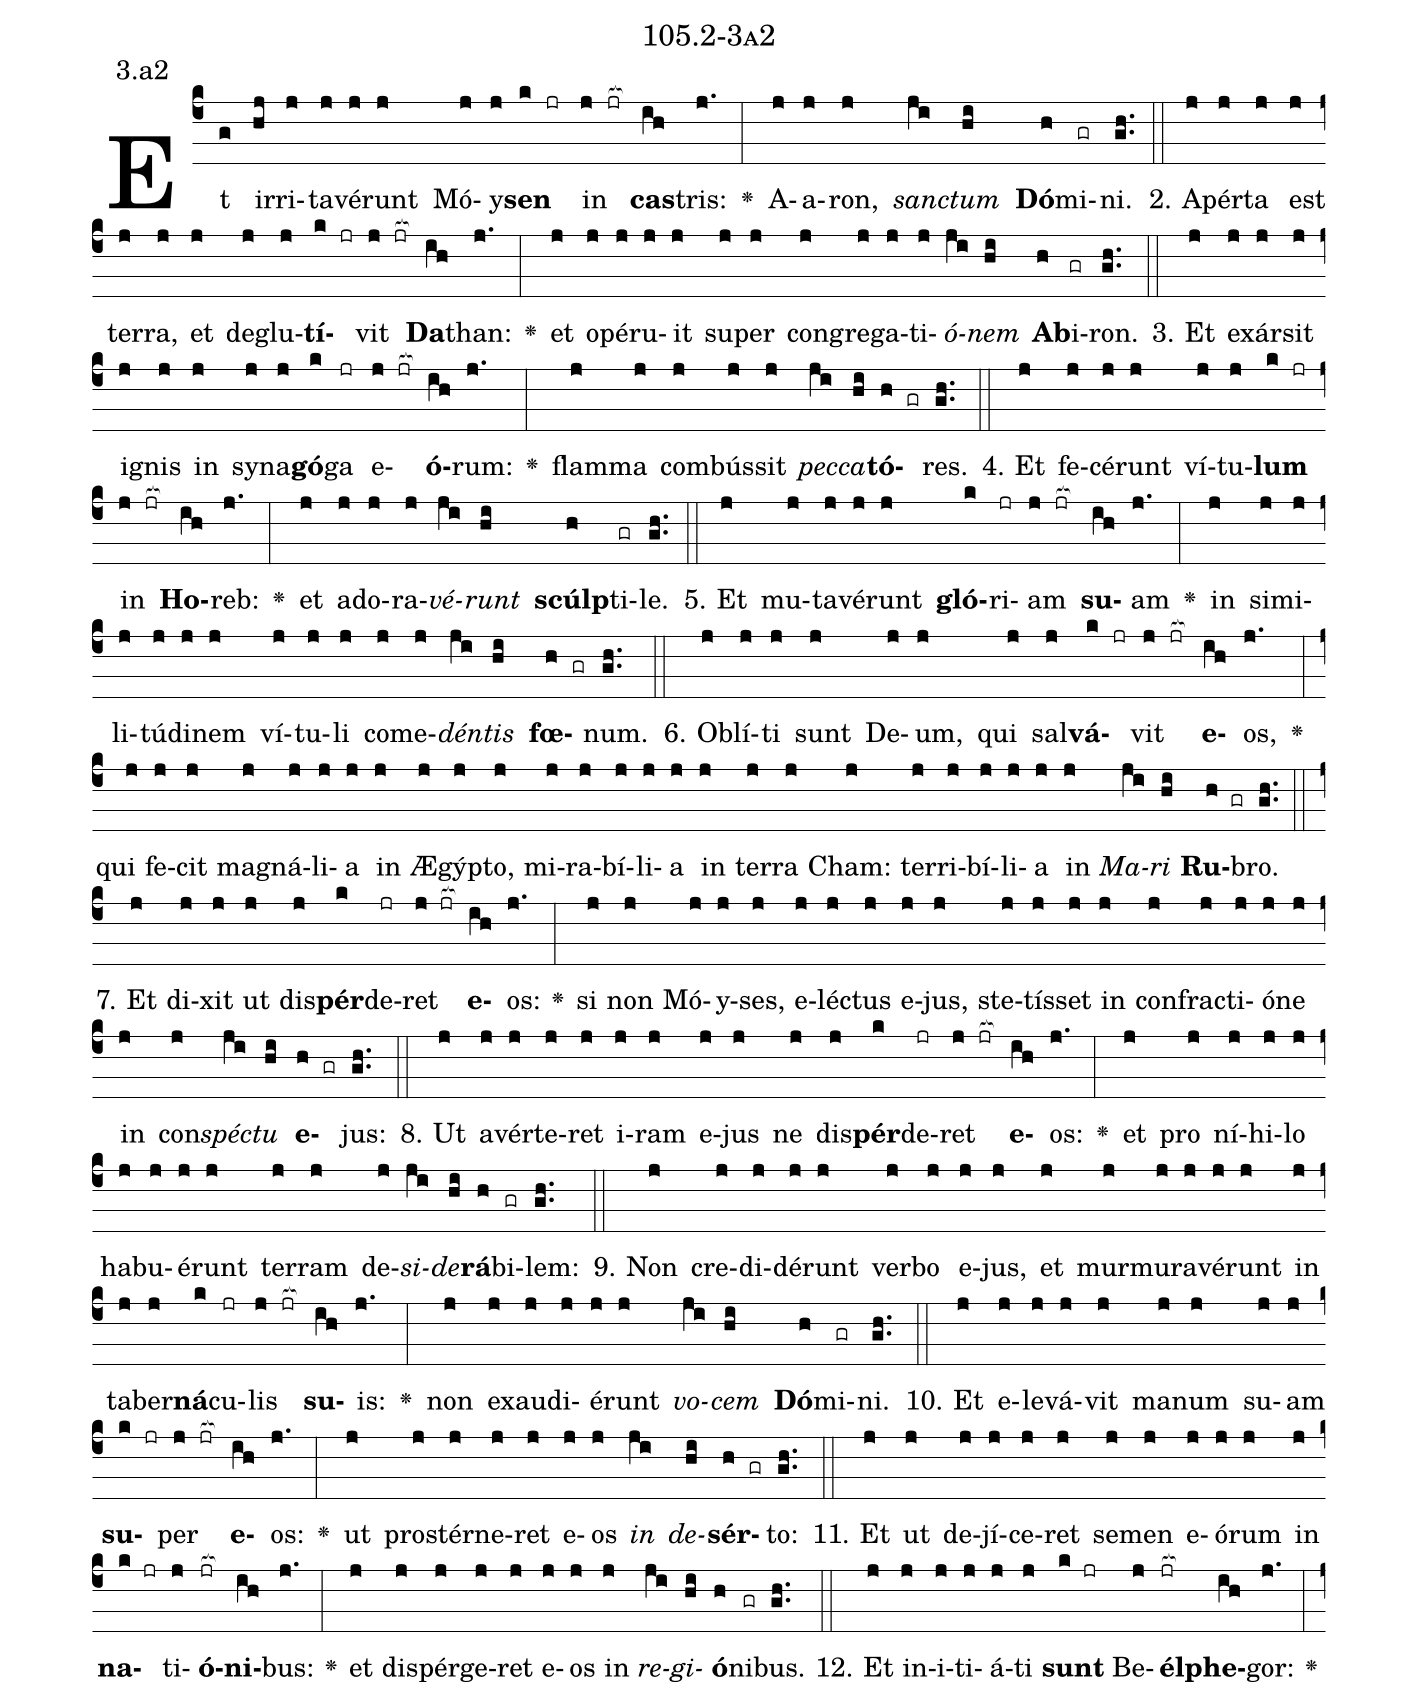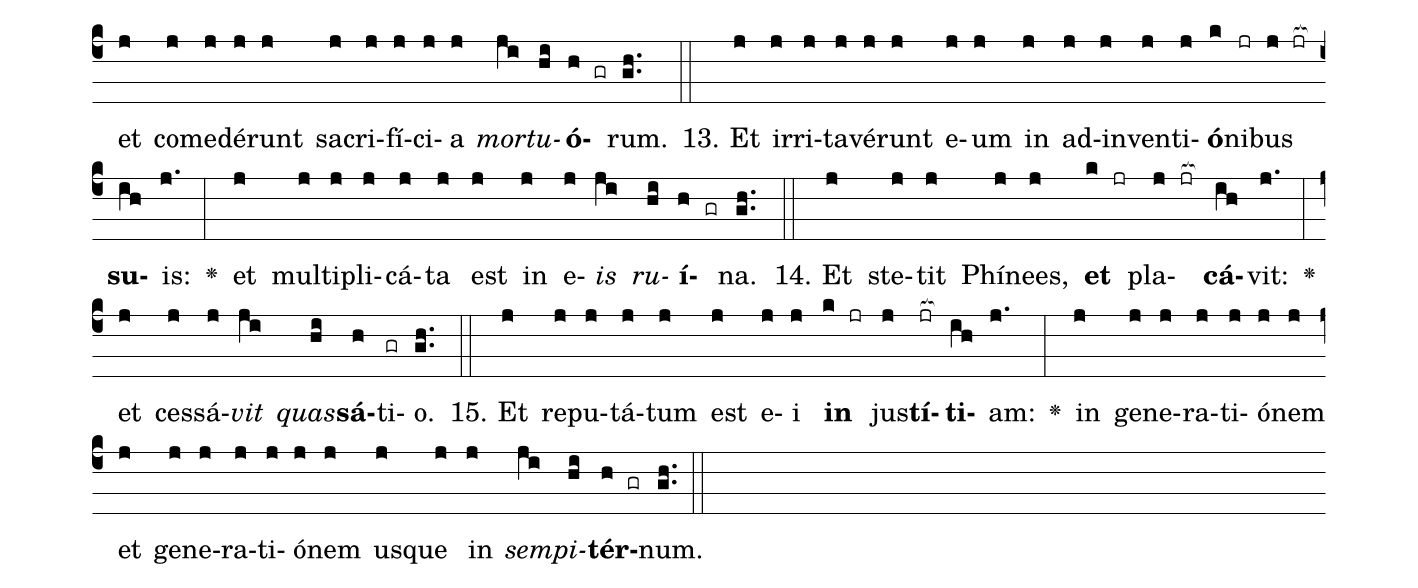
name: 105.2-3a2;
annotation: 3.a2;
%%
(c4)Et(g) ir(hj)ri(j)ta(j)vé(j)runt(j) Mó(j)y(j)<b>sen</b>(k jr) in(j jr[ocb:1{]) <b>cas</b>(ih[ocb:0}])tris:(j.) <v>\greheightstar</v>(:) A(j)a(j)ron,(j) <i>sanc</i>(ji)<i>tum</i>(hi) <b>Dó</b>(h)mi(gr)ni.(gh..) (::)
2. A(j)pér(j)ta(j) est(j) ter(j)ra,(j) et(j) de(j)glu(j)<b>tí</b>(k jr)vit(j jr[ocb:1{]) <b>Da</b>(ih[ocb:0}])than:(j.) <v>\greheightstar</v>(:) et(j) o(j)pé(j)ru(j)it(j) su(j)per(j) con(j)gre(j)ga(j)ti(j)<i>ó</i>(ji)<i>nem</i>(hi) <b>Ab</b>(h)i(gr)ron.(gh..) (::)
3. Et(j) ex(j)ár(j)sit(j) i(j)gnis(j) in(j) sy(j)na(j)<b>gó</b>(k)ga(jr) e(j jr[ocb:1{])<b>ó</b>(ih[ocb:0}])rum:(j.) <v>\greheightstar</v>(:) flam(j)ma(j) com(j)bús(j)sit(j) <i>pec</i>(ji)<i>ca</i>(hi)<b>tó</b>(h gr)res.(gh..) (::)
4. Et(j) fe(j)cé(j)runt(j) ví(j)tu(j)<b>lum</b>(k jr) in(j jr[ocb:1{]) <b>Ho</b>(ih[ocb:0}])reb:(j.) <v>\greheightstar</v>(:) et(j) ad(j)o(j)ra(j)<i>vé</i>(ji)<i>runt</i>(hi) <b>scúlp</b>(h)ti(gr)le.(gh..) (::)
5. Et(j) mu(j)ta(j)vé(j)runt(j) <b>gló</b>(k)ri(jr)am(j jr[ocb:1{]) <b>su</b>(ih[ocb:0}])am(j.) <v>\greheightstar</v>(:) in(j) si(j)mi(j)li(j)tú(j)di(j)nem(j) ví(j)tu(j)li(j) com(j)e(j)<i>dén</i>(ji)<i>tis</i>(hi) <b>fœ</b>(h gr)num.(gh..) (::)
6. Ob(j)lí(j)ti(j) sunt(j) De(j)um,(j) qui(j) sal(j)<b>vá</b>(k jr)vit(j jr[ocb:1{]) <b>e</b>(ih[ocb:0}])os,(j.) <v>\greheightstar</v>(:) qui(j) fe(j)cit(j) ma(j)gná(j)li(j)a(j) in(j) Æ(j)gýp(j)to,(j) mi(j)ra(j)bí(j)li(j)a(j) in(j) ter(j)ra(j) Cham:(j) ter(j)ri(j)bí(j)li(j)a(j) in(j) <i>Ma</i>(ji)<i>ri</i>(hi) <b>Ru</b>(h gr)bro.(gh..) (::)
7. Et(j) di(j)xit(j) ut(j) dis(j)<b>pér</b>(k)de(jr)ret(j jr[ocb:1{]) <b>e</b>(ih[ocb:0}])os:(j.) <v>\greheightstar</v>(:) si(j) non(j) Mó(j)y(j)ses,(j) e(j)léc(j)tus(j) e(j)jus,(j) ste(j)tís(j)set(j) in(j) con(j)frac(j)ti(j)ó(j)ne(j) in(j) con(j)<i>spéc</i>(ji)<i>tu</i>(hi) <b>e</b>(h gr)jus:(gh..) (::)
8. Ut(j) a(j)vér(j)te(j)ret(j) i(j)ram(j) e(j)jus(j) ne(j) dis(j)<b>pér</b>(k)de(jr)ret(j jr[ocb:1{]) <b>e</b>(ih[ocb:0}])os:(j.) <v>\greheightstar</v>(:) et(j) pro(j) ní(j)hi(j)lo(j) ha(j)bu(j)é(j)runt(j) ter(j)ram(j) de(j)<i>si</i>(ji)<i>de</i>(hi)<b>rá</b>(h)bi(gr)lem:(gh..) (::)
9. Non(j) cre(j)di(j)dé(j)runt(j) ver(j)bo(j) e(j)jus,(j) et(j) mur(j)mu(j)ra(j)vé(j)runt(j) in(j) ta(j)ber(j)<b>ná</b>(k)cu(jr)lis(j jr[ocb:1{]) <b>su</b>(ih[ocb:0}])is:(j.) <v>\greheightstar</v>(:) non(j) ex(j)au(j)di(j)é(j)runt(j) <i>vo</i>(ji)<i>cem</i>(hi) <b>Dó</b>(h)mi(gr)ni.(gh..) (::)
10. Et(j) e(j)le(j)vá(j)vit(j) ma(j)num(j) su(j)am(j) <b>su</b>(k jr)per(j jr[ocb:1{]) <b>e</b>(ih[ocb:0}])os:(j.) <v>\greheightstar</v>(:) ut(j) pro(j)stér(j)ne(j)ret(j) e(j)os(j) <i>in</i>(ji) <i>de</i>(hi)<b>sér</b>(h gr)to:(gh..) (::)
11. Et(j) ut(j) de(j)jí(j)ce(j)ret(j) se(j)men(j) e(j)ó(j)rum(j) in(j) <b>na</b>(k jr)ti(j)<b>ó</b>(jr[ocb:1{])<b>ni</b>(ih[ocb:0}])bus:(j.) <v>\greheightstar</v>(:) et(j) di(j)spér(j)ge(j)ret(j) e(j)os(j) in(j) <i>re</i>(ji)<i>gi</i>(hi)<b>ó</b>(h)ni(gr)bus.(gh..) (::)
12. Et(j) in(j)i(j)ti(j)á(j)ti(j) <b>sunt</b>(k jr) Be(j)<b>él</b>(jr[ocb:1{])<b>phe</b>(ih[ocb:0}])gor:(j.) <v>\greheightstar</v>(:) et(j) com(j)e(j)dé(j)runt(j) sa(j)cri(j)fí(j)ci(j)a(j) <i>mor</i>(ji)<i>tu</i>(hi)<b>ó</b>(h gr)rum.(gh..) (::)
13. Et(j) ir(j)ri(j)ta(j)vé(j)runt(j) e(j)um(j) in(j) ad(j)in(j)ven(j)ti(j)<b>ó</b>(k)ni(jr)bus(j jr[ocb:1{]) <b>su</b>(ih[ocb:0}])is:(j.) <v>\greheightstar</v>(:) et(j) mul(j)ti(j)pli(j)cá(j)ta(j) est(j) in(j) e(j)<i>is</i>(ji) <i>ru</i>(hi)<b>í</b>(h gr)na.(gh..) (::)
14. Et(j) ste(j)tit(j) Phí(j)nees,(j) <b>et</b>(k jr) pla(j jr[ocb:1{])<b>cá</b>(ih[ocb:0}])vit:(j.) <v>\greheightstar</v>(:) et(j) ces(j)sá(j)<i>vit</i>(ji) <i>quas</i>(hi)<b>sá</b>(h)ti(gr)o.(gh..) (::)
15. Et(j) re(j)pu(j)tá(j)tum(j) est(j) e(j)i(j) <b>in</b>(k jr) jus(j)<b>tí</b>(jr[ocb:1{])<b>ti</b>(ih[ocb:0}])am:(j.) <v>\greheightstar</v>(:) in(j) ge(j)ne(j)ra(j)ti(j)ó(j)nem(j) et(j) ge(j)ne(j)ra(j)ti(j)ó(j)nem(j) us(j)que(j) in(j) <i>sem</i>(ji)<i>pi</i>(hi)<b>tér</b>(h gr)num.(gh..) (::)
